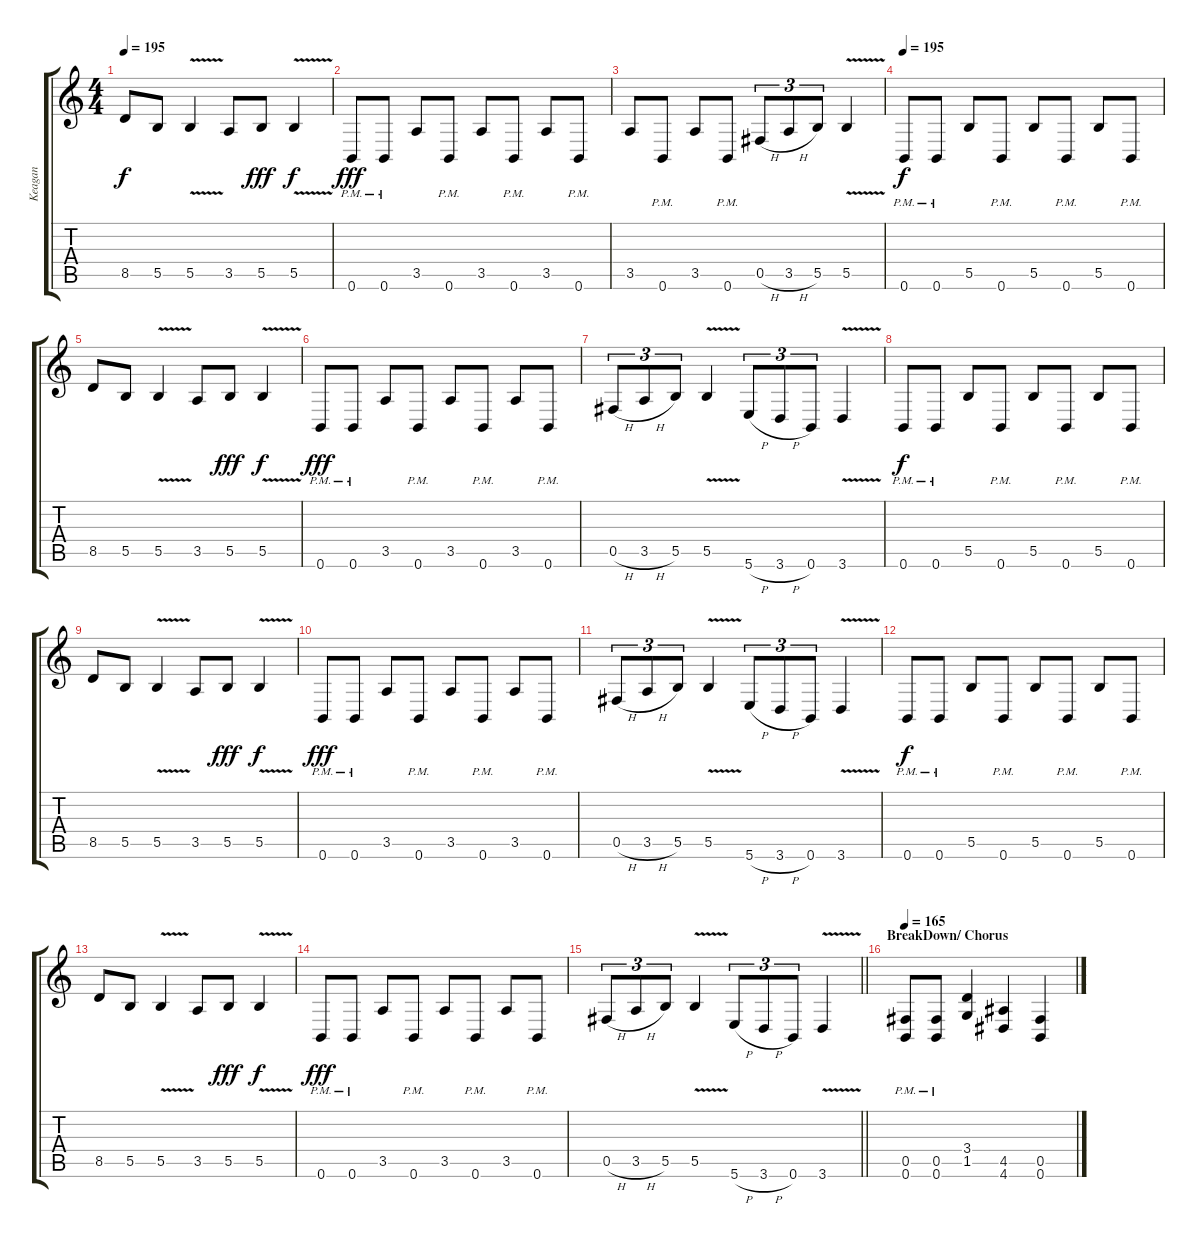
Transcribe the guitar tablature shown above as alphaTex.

\track ("Keagan" "Keagan") {instrument overdrivenguitar}
\staff {score tabs}
\tuning (Db4 Ab3 E3 B2 Gb2 B1) {hide}
\ts (4 4)
\tempo 195
\clef g2
\ks c
8.5.8{dy f} 5.5.8 5.5{v}.4 3.5.8 5.5.8{dy fff} 5.5{v}.4{dy f} |
0.6{pm}.8{dy fff} 0.6{pm}.8 3.5.8 0.6{pm}.8 3.5.8 0.6{pm}.8 3.5.8 0.6{pm}.8 |
3.5.8 0.6{pm}.8 3.5.8 0.6{pm}.8 0.5{h}.8{tu (3 2)} 3.5{h}.8{tu (3 2)} 5.5.8{tu (3 2)} 5.5{v}.4 |
\tempo 195
0.6{pm}.8{dy f} 0.6{pm}.8 5.5.8 0.6{pm}.8 5.5.8 0.6{pm}.8 5.5.8 0.6{pm}.8 |
8.5.8 5.5.8 5.5{v}.4 3.5.8 5.5.8{dy fff} 5.5{v}.4{dy f} |
0.6{pm}.8{dy fff} 0.6{pm}.8 3.5.8 0.6{pm}.8 3.5.8 0.6{pm}.8 3.5.8 0.6{pm}.8 |
0.5{h}.8{tu (3 2)} 3.5{h}.8{tu (3 2)} 5.5.8{tu (3 2)} 5.5{v}.4 5.6{h}.8{tu (3 2)} 3.6{h}.8{tu (3 2)} 0.6.8{tu (3 2)} 3.6{v}.4 |
0.6{pm}.8{dy f} 0.6{pm}.8 5.5.8 0.6{pm}.8 5.5.8 0.6{pm}.8 5.5.8 0.6{pm}.8 |
8.5.8 5.5.8 5.5{v}.4 3.5.8 5.5.8{dy fff} 5.5{v}.4{dy f} |
0.6{pm}.8{dy fff} 0.6{pm}.8 3.5.8 0.6{pm}.8 3.5.8 0.6{pm}.8 3.5.8 0.6{pm}.8 |
0.5{h}.8{tu (3 2)} 3.5{h}.8{tu (3 2)} 5.5.8{tu (3 2)} 5.5{v}.4 5.6{h}.8{tu (3 2)} 3.6{h}.8{tu (3 2)} 0.6.8{tu (3 2)} 3.6{v}.4 |
0.6{pm}.8{dy f} 0.6{pm}.8 5.5.8 0.6{pm}.8 5.5.8 0.6{pm}.8 5.5.8 0.6{pm}.8 |
8.5.8 5.5.8 5.5{v}.4 3.5.8 5.5.8{dy fff} 5.5{v}.4{dy f} |
0.6{pm}.8{dy fff} 0.6{pm}.8 3.5.8 0.6{pm}.8 3.5.8 0.6{pm}.8 3.5.8 0.6{pm}.8 |
\barLineRight lightlight
0.5{h}.8{tu (3 2)} 3.5{h}.8{tu (3 2)} 5.5.8{tu (3 2)} 5.5{v}.4 5.6{h}.8{tu (3 2)} 3.6{h}.8{tu (3 2)} 0.6.8{tu (3 2)} 3.6{v}.4 |
\section ("" "BreakDown/ Chorus")
\tempo 165
(0.5{pm} 0.6{pm}).8 (0.5{pm} 0.6{pm}).8 (3.4 1.5).4 (4.5 4.6).4 (0.5 0.6).4
